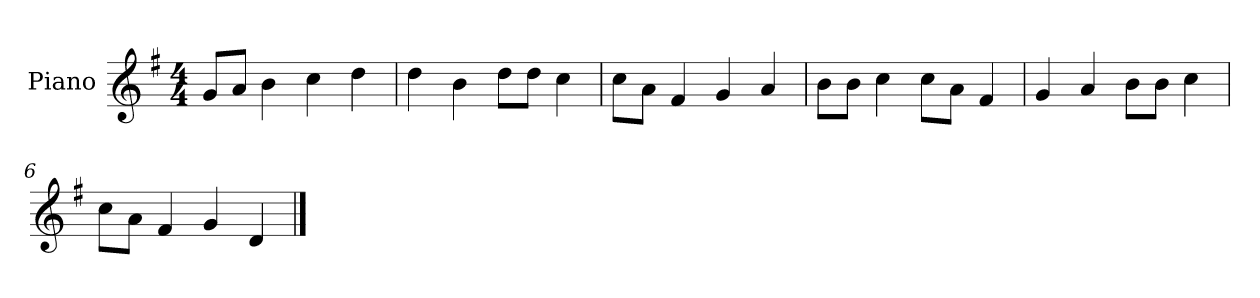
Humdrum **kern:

**kern
*part1
*staff1
*I"Piano
*I'P-no
*clefG2
*k[f#]
*M4/4
*MM90
=1
8g/L
8a/J
4b\
4cc\
4dd\
=2
4dd\
4b\
8dd\L
8dd\J
4cc\
=3
8cc\L
8a\J
4f#/
4g/
4a/
=4
8b\L
8b\J
4cc\
8cc\L
8a\J
4f#/
=5
4g/
4a/
8b\L
8b\J
4cc\
=6
8cc\L
8a\J
4f#/
4g/
4d/
==
*-
